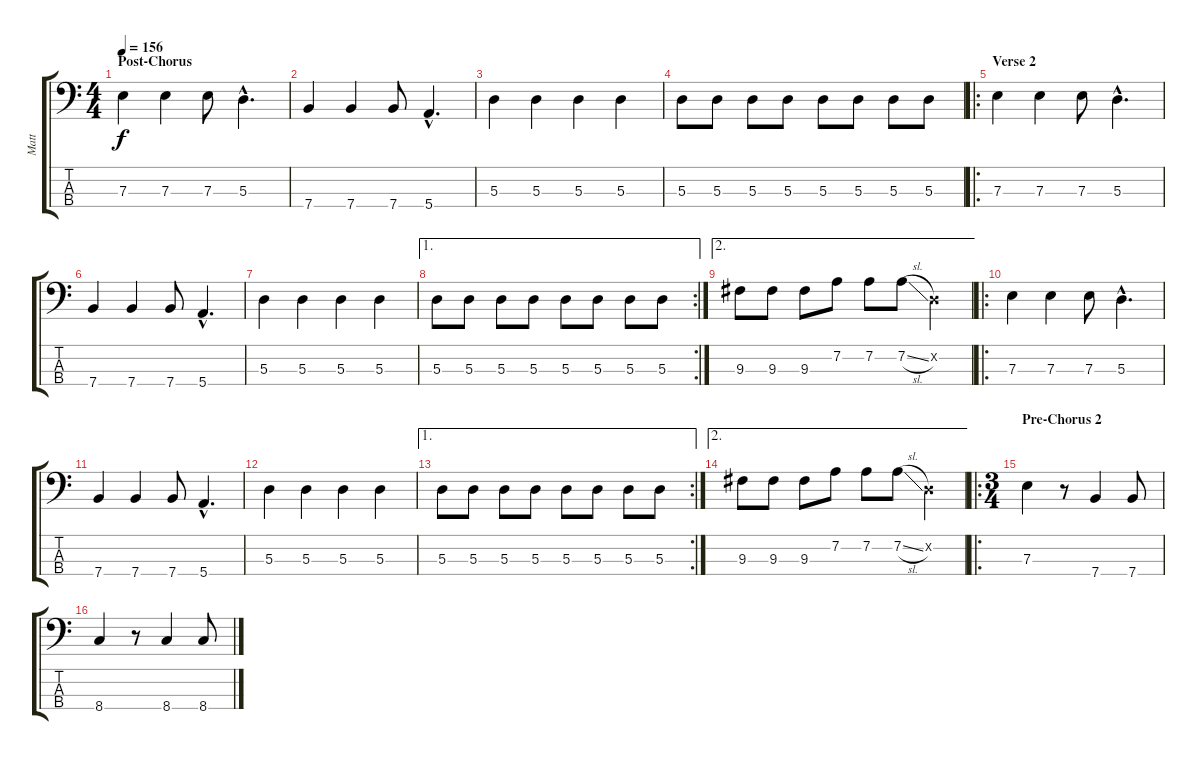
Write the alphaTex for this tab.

\track ("Matt" "Matt") {instrument electricbassfinger}
\staff {score tabs}
\tuning (G2 D2 A1 E1) {hide}
\ts (4 4)
\section ("" "Post-Chorus")
\tempo 156
\clef f4
\ks c
7.3.4{dy f} 7.3.4 7.3.8 5.3{hac}.4{d} |
7.4.4 7.4.4 7.4.8 5.4{hac}.4{d} |
5.3.4 5.3.4 5.3.4 5.3.4 |
5.3.8 5.3.8 5.3.8 5.3.8 5.3.8 5.3.8 5.3.8 5.3.8 |
\ro
\section ("" "Verse 2")
7.3.4 7.3.4 7.3.8 5.3{hac}.4{d} |
7.4.4 7.4.4 7.4.8 5.4{hac}.4{d} |
5.3.4 5.3.4 5.3.4 5.3.4 |
\ae 1
\rc 2
5.3.8 5.3.8 5.3.8 5.3.8 5.3.8 5.3.8 5.3.8 5.3.8 |
\ae 2
9.3.8 9.3.8 9.3.8 7.2.8 7.2.8 7.2{sl}.8 0.2{x}.4 |
\ro
7.3.4 7.3.4 7.3.8 5.3{hac}.4{d} |
7.4.4 7.4.4 7.4.8 5.4{hac}.4{d} |
5.3.4 5.3.4 5.3.4 5.3.4 |
\ae 1
\rc 2
5.3.8 5.3.8 5.3.8 5.3.8 5.3.8 5.3.8 5.3.8 5.3.8 |
\ae 2
9.3.8 9.3.8 9.3.8 7.2.8 7.2.8 7.2{sl}.8 0.2{x}.4 |
\ro
\ts (3 4)
\section ("" "Pre-Chorus 2")
7.3.4 r.8 7.4.4 7.4.8 |
8.4.4 r.8 8.4.4 8.4.8
